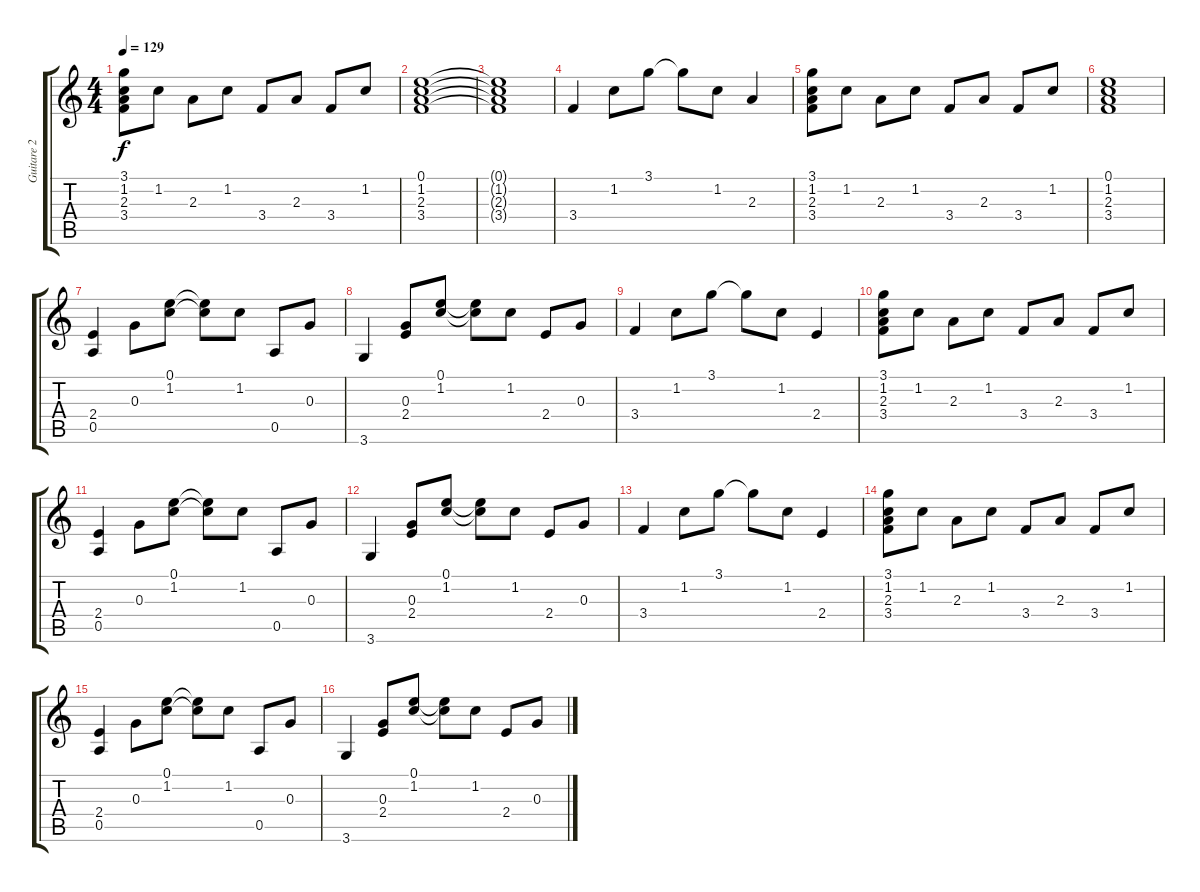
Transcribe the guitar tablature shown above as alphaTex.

\track ("Guitare 2" "Guitare 2") {instrument acousticguitarnylon}
\staff {score tabs}
\tuning (E4 B3 G3 D3 A2 E2) {hide}
\ts (4 4)
\tempo 129
\clef g2
\ks c
(3.1 1.2 2.3 3.4).8{dy f} 1.2.8 2.3.8 1.2.8 3.4.8 2.3.8 3.4.8 1.2.8 |
(0.1 1.2 2.3 3.4).1 |
(0.1{t} 1.2{t} 2.3{t} 3.4{t}).1 |
3.4.4 1.2.8 3.1.8 3.1{t}.8 1.2.8 2.3.4 |
(3.1 1.2 2.3 3.4).8 1.2.8 2.3.8 1.2.8 3.4.8 2.3.8 3.4.8 1.2.8 |
(0.1 1.2 2.3 3.4).1 |
(2.4 0.5).4 0.3.8 (0.1 1.2).8 (0.1{t} 1.2{t}).8 1.2.8 0.5.8 0.3.8 |
3.6.4 (0.3 2.4).8 (0.1 1.2).8 (0.1{t} 1.2{t}).8 1.2.8 2.4.8 0.3.8 |
3.4.4 1.2.8 3.1.8 3.1{t}.8 1.2.8 2.4.4 |
(3.1 1.2 2.3 3.4).8 1.2.8 2.3.8 1.2.8 3.4.8 2.3.8 3.4.8 1.2.8 |
(2.4 0.5).4 0.3.8 (0.1 1.2).8 (0.1{t} 1.2{t}).8 1.2.8 0.5.8 0.3.8 |
3.6.4 (0.3 2.4).8 (0.1 1.2).8 (0.1{t} 1.2{t}).8 1.2.8 2.4.8 0.3.8 |
3.4.4 1.2.8 3.1.8 3.1{t}.8 1.2.8 2.4.4 |
(3.1 1.2 2.3 3.4).8 1.2.8 2.3.8 1.2.8 3.4.8 2.3.8 3.4.8 1.2.8 |
(2.4 0.5).4 0.3.8 (0.1 1.2).8 (0.1{t} 1.2{t}).8 1.2.8 0.5.8 0.3.8 |
3.6.4 (0.3 2.4).8 (0.1 1.2).8 (0.1{t} 1.2{t}).8 1.2.8 2.4.8 0.3.8
